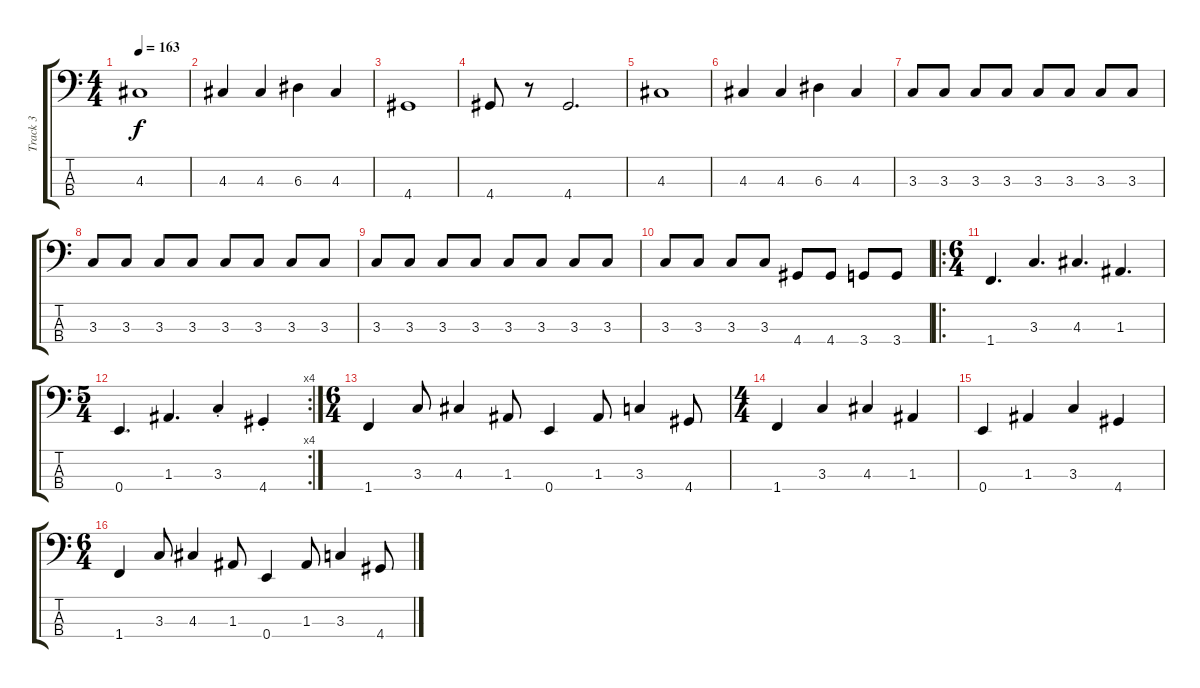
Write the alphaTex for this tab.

\track ("Track 3" "Track 3") {instrument electricbassfinger}
\staff {score tabs}
\tuning (G2 D2 A1 E1) {hide}
\ts (4 4)
\tempo 163
\clef f4
\ks c
4.3.1{dy f} |
4.3.4 4.3.4 6.3.4 4.3.4 |
4.4.1 |
4.4.8 r.8 4.4.2{d} |
4.3.1 |
4.3.4 4.3.4 6.3.4 4.3.4 |
3.3.8 3.3.8 3.3.8 3.3.8 3.3.8 3.3.8 3.3.8 3.3.8 |
3.3.8 3.3.8 3.3.8 3.3.8 3.3.8 3.3.8 3.3.8 3.3.8 |
3.3.8 3.3.8 3.3.8 3.3.8 3.3.8 3.3.8 3.3.8 3.3.8 |
3.3.8 3.3.8 3.3.8 3.3.8 4.4.8 4.4.8 3.4.8 3.4.8 |
\ro
\ts (6 4)
1.4.4{d} 3.3.4{d} 4.3.4{d} 1.3.4{d} |
\rc 4
\ts (5 4)
0.4.4{d} 1.3.4{d} 3.3{st}.4 4.4{st}.4 |
\ts (6 4)
1.4.4 3.3.8 4.3.4 1.3.8 0.4.4 1.3.8 3.3.4 4.4.8 |
\ts (4 4)
1.4.4 3.3.4 4.3.4 1.3.4 |
0.4.4 1.3.4 3.3.4 4.4.4 |
\ts (6 4)
1.4.4 3.3.8 4.3.4 1.3.8 0.4.4 1.3.8 3.3.4 4.4.8
